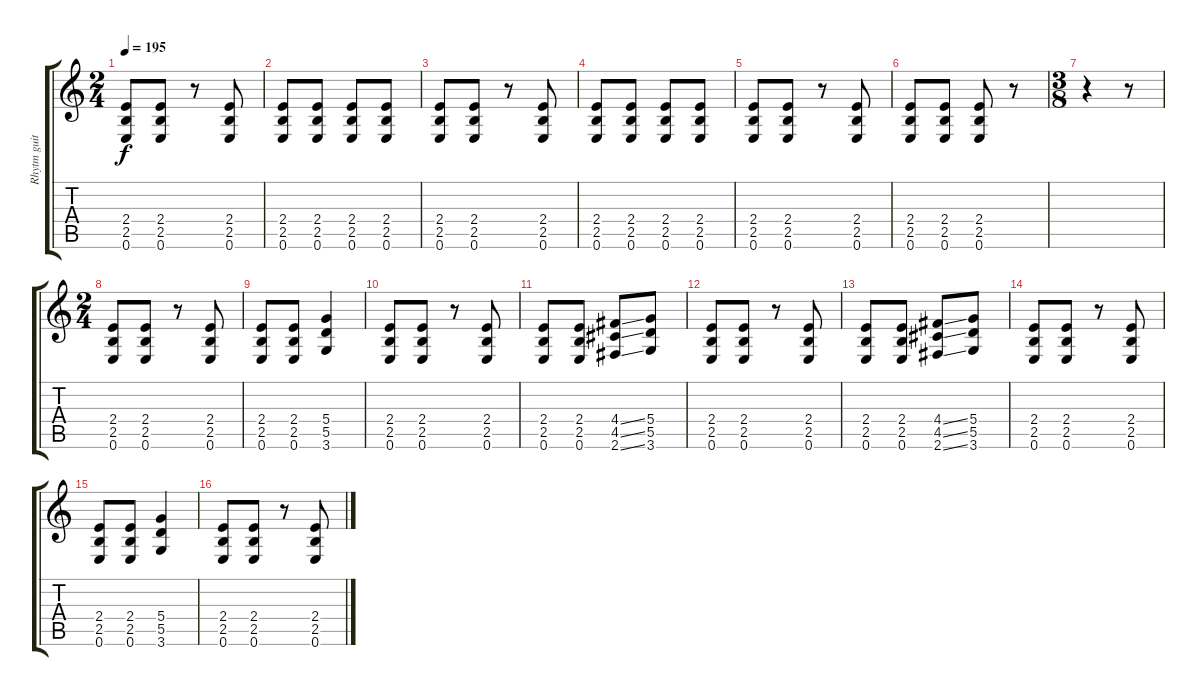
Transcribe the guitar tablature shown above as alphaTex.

\track ("Rhytm guitar" "Rhytm guit") {instrument distortionguitar}
\staff {score tabs}
\tuning (E4 B3 G3 D3 A2 E2) {hide}
\ts (2 4)
\tempo 195
\clef g2
\ks c
(2.4 2.5 0.6).8{dy f} (2.4 2.5 0.6).8 r.8 (2.4 2.5 0.6).8 |
(2.4 2.5 0.6).8 (2.4 2.5 0.6).8 (2.4 2.5 0.6).8 (2.4 2.5 0.6).8 |
(2.4 2.5 0.6).8 (2.4 2.5 0.6).8 r.8 (2.4 2.5 0.6).8 |
(2.4 2.5 0.6).8 (2.4 2.5 0.6).8 (2.4 2.5 0.6).8 (2.4 2.5 0.6).8 |
(2.4 2.5 0.6).8 (2.4 2.5 0.6).8 r.8 (2.4 2.5 0.6).8 |
(2.4 2.5 0.6).8 (2.4 2.5 0.6).8 (2.4 2.5 0.6).8 r.8 |
\ts (3 8)
r.4 r.8 |
\ts (2 4)
(2.4 2.5 0.6).8 (2.4 2.5 0.6).8 r.8 (2.4 2.5 0.6).8 |
(2.4 2.5 0.6).8 (2.4 2.5 0.6).8 (5.4 5.5 3.6).4 |
(2.4 2.5 0.6).8 (2.4 2.5 0.6).8 r.8 (2.4 2.5 0.6).8 |
(2.4 2.5 0.6).8 (2.4 2.5 0.6).8 (4.4{ss} 4.5{ss} 2.6{ss}).8 (5.4 5.5 3.6).8 |
(2.4 2.5 0.6).8 (2.4 2.5 0.6).8 r.8 (2.4 2.5 0.6).8 |
(2.4 2.5 0.6).8 (2.4 2.5 0.6).8 (4.4{ss} 4.5{ss} 2.6{ss}).8 (5.4 5.5 3.6).8 |
(2.4 2.5 0.6).8 (2.4 2.5 0.6).8 r.8 (2.4 2.5 0.6).8 |
(2.4 2.5 0.6).8 (2.4 2.5 0.6).8 (5.4 5.5 3.6).4 |
(2.4 2.5 0.6).8 (2.4 2.5 0.6).8 r.8 (2.4 2.5 0.6).8
